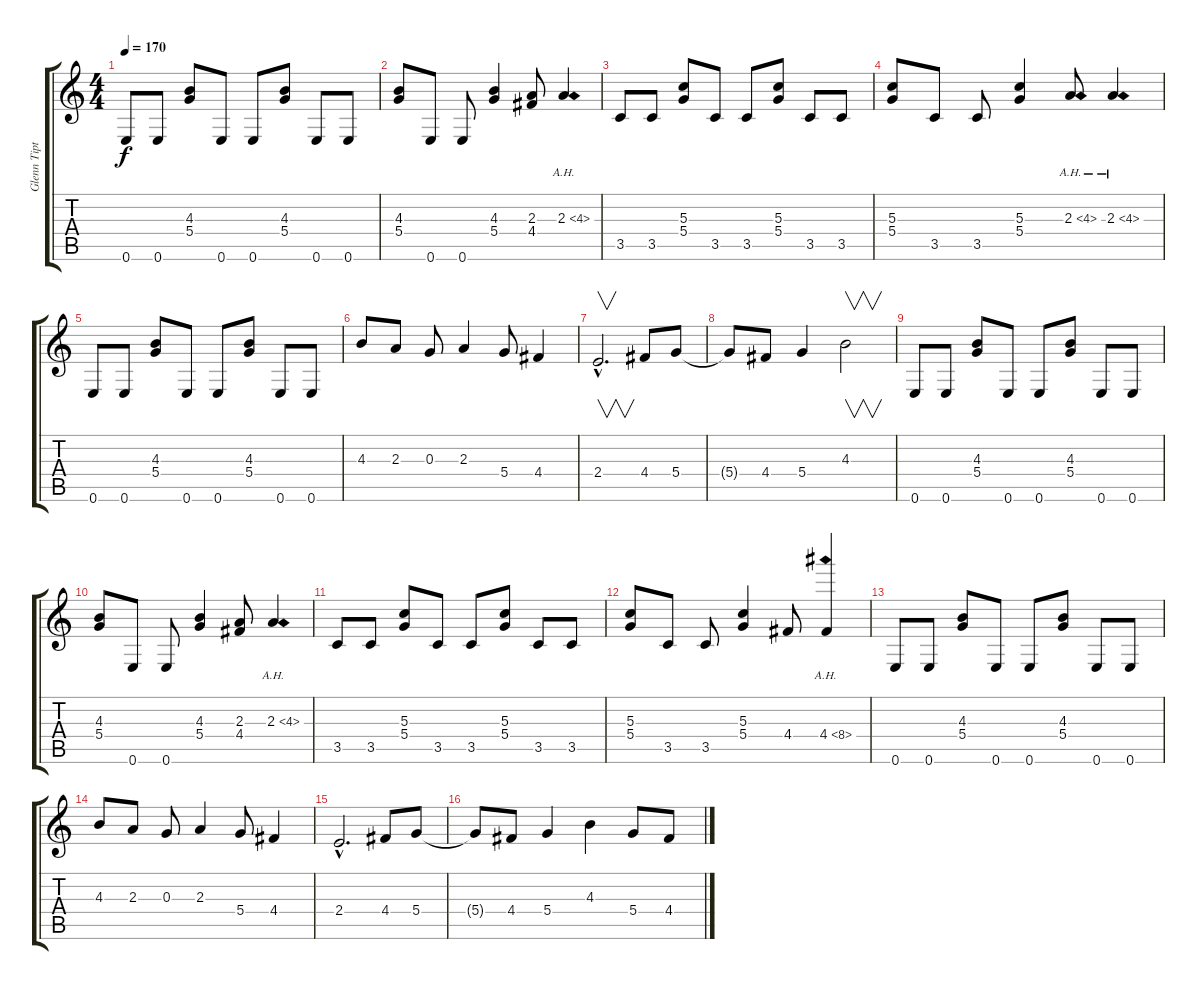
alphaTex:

\track ("Glenn Tipton" "Glenn Tipt") {instrument distortionguitar}
\staff {score tabs}
\tuning (E4 B3 G3 D3 A2 E2) {hide}
\ts (4 4)
\tempo 170
\clef g2
\ks c
0.6.8{dy f} 0.6.8 (4.3 5.4).8 0.6.8 0.6.8 (4.3 5.4).8 0.6.8 0.6.8 |
(4.3 5.4).8 0.6.8 0.6.8 (4.3 5.4).4 (2.3 4.4).8 2.3{ah 2}.4 |
3.5.8 3.5.8 (5.3 5.4).8 3.5.8 3.5.8 (5.3 5.4).8 3.5.8 3.5.8 |
(5.3 5.4).8 3.5.8 3.5.8 (5.3 5.4).4 2.3{ah 2}.8 2.3{ah 2}.4 |
0.6.8 0.6.8 (4.3 5.4).8 0.6.8 0.6.8 (4.3 5.4).8 0.6.8 0.6.8 |
4.3.8 2.3.8 0.3.8 2.3.4 5.4.8 4.4.4 |
2.4{hac}.2{v d} 4.4.8 5.4.8 |
5.4{t}.8 4.4.8 5.4.4 4.3.2{v} |
0.6.8 0.6.8 (4.3 5.4).8 0.6.8 0.6.8 (4.3 5.4).8 0.6.8 0.6.8 |
(4.3 5.4).8 0.6.8 0.6.8 (4.3 5.4).4 (2.3 4.4).8 2.3{ah 2}.4 |
3.5.8 3.5.8 (5.3 5.4).8 3.5.8 3.5.8 (5.3 5.4).8 3.5.8 3.5.8 |
(5.3 5.4).8 3.5.8 3.5.8 (5.3 5.4).4 4.4.8 4.4{ah 4}.4 |
0.6.8 0.6.8 (4.3 5.4).8 0.6.8 0.6.8 (4.3 5.4).8 0.6.8 0.6.8 |
4.3.8 2.3.8 0.3.8 2.3.4 5.4.8 4.4.4 |
2.4{hac}.2{d} 4.4.8 5.4.8 |
5.4{t}.8 4.4.8 5.4.4 4.3.4 5.4.8 4.4.8
